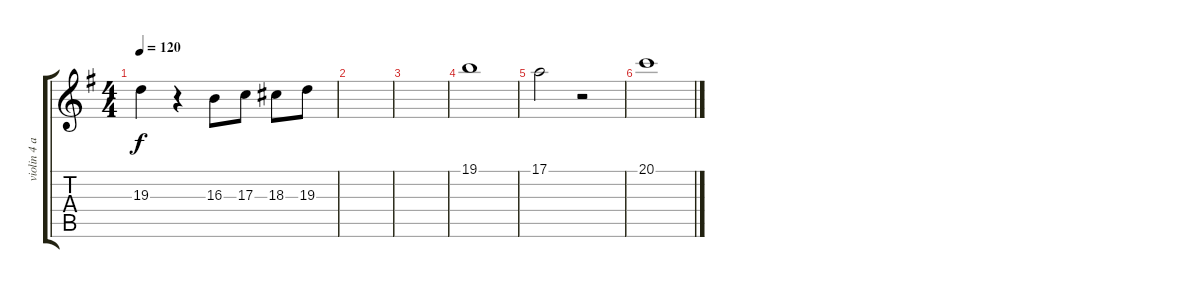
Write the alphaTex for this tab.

\track ("violin 4 agudo" "violin 4 a") {instrument violin}
\staff {score tabs}
\tuning (E4 B3 G3 D3 A2 E2) {hide}
\ts (4 4)
\tempo 120
\clef g2
\ks g
19.3.4{dy f} r.4 16.3.8 17.3.8 18.3.8 19.3.8 |
|
|
19.1.1 |
17.1.2 r.2 |
20.1.1
